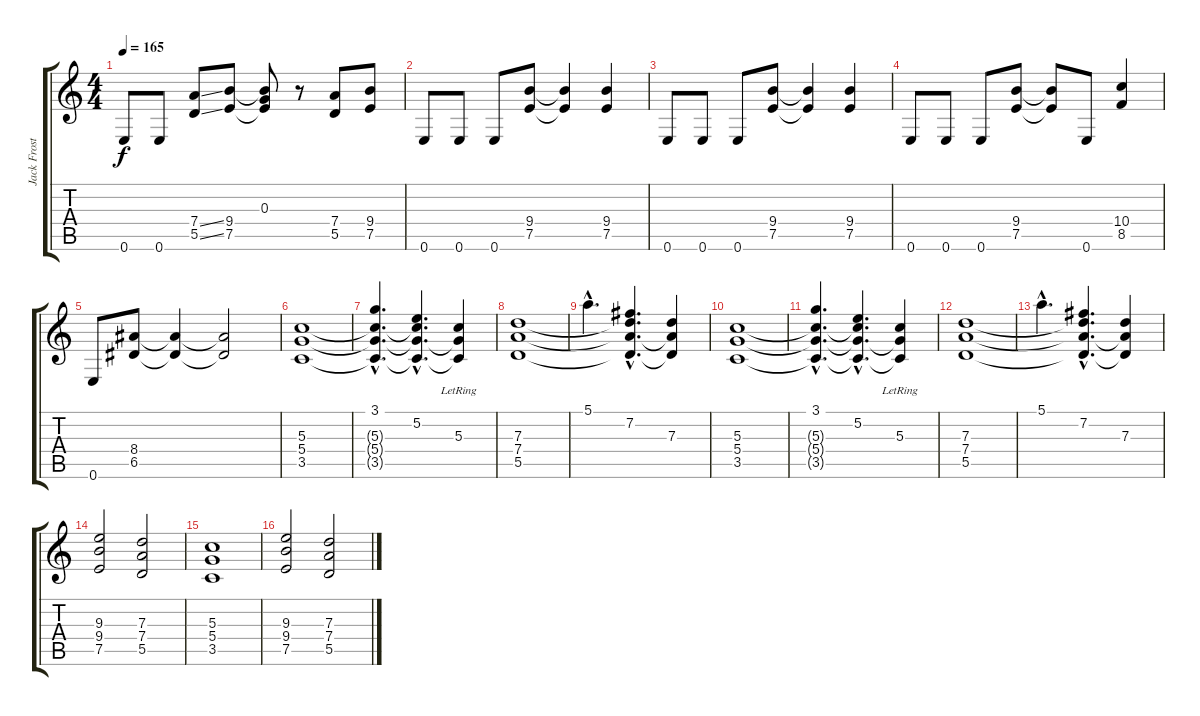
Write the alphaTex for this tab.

\track ("Jack Frost" "Jack Frost") {instrument distortionguitar}
\staff {score tabs}
\tuning (E4 B3 G3 D3 A2 E2) {hide}
\ts (4 4)
\tempo 165
\clef g2
\ks c
0.6.8{dy f} 0.6.8 (7.4{ss} 5.5{ss}).8 (9.4 7.5).8 (0.3 9.4{t} 7.5{t}).8 r.8 (7.4 5.5).8 (9.4 7.5).8 |
0.6.8 0.6.8 0.6.8 (9.4 7.5).8 (9.4{t} 7.5{t}).4 (9.4 7.5).4 |
0.6.8 0.6.8 0.6.8 (9.4 7.5).8 (9.4{t} 7.5{t}).4 (9.4 7.5).4 |
0.6.8 0.6.8 0.6.8 (9.4 7.5).8 (9.4{t} 7.5{t}).8 0.6.8 (10.4 8.5).4 |
0.6.8 (8.4 6.5).8 (8.4{t} 6.5{t}).4 (8.4{t} 6.5{t}).2 |
(5.3 5.4 3.5).1 |
(3.1{hac} 5.3{hac t} 5.4{hac t} 3.5{hac t}).4{d} (5.2{hac} 5.3{hac t} 5.4{hac t} 3.5{hac t}).4{d} (5.3{lr} 5.4{t} 3.5{t}).4 |
(7.3 7.4 5.5).1 |
5.1{hac}.4{d} (7.2{hac} 7.3{hac t} 7.4{hac t} 5.5{hac t}).4{d} (7.3 7.4{t} 5.5{t}).4 |
(5.3 5.4 3.5).1 |
(3.1{hac} 5.3{hac t} 5.4{hac t} 3.5{hac t}).4{d} (5.2{hac} 5.3{hac t} 5.4{hac t} 3.5{hac t}).4{d} (5.3{lr} 5.4{t} 3.5{t}).4 |
(7.3 7.4 5.5).1 |
5.1{hac}.4{d} (7.2{hac} 7.3{hac t} 7.4{hac t} 5.5{hac t}).4{d} (7.3 7.4{t} 5.5{t}).4 |
(9.3 9.4 7.5).2 (7.3 7.4 5.5).2 |
(5.3 5.4 3.5).1 |
(9.3 9.4 7.5).2 (7.3 7.4 5.5).2
